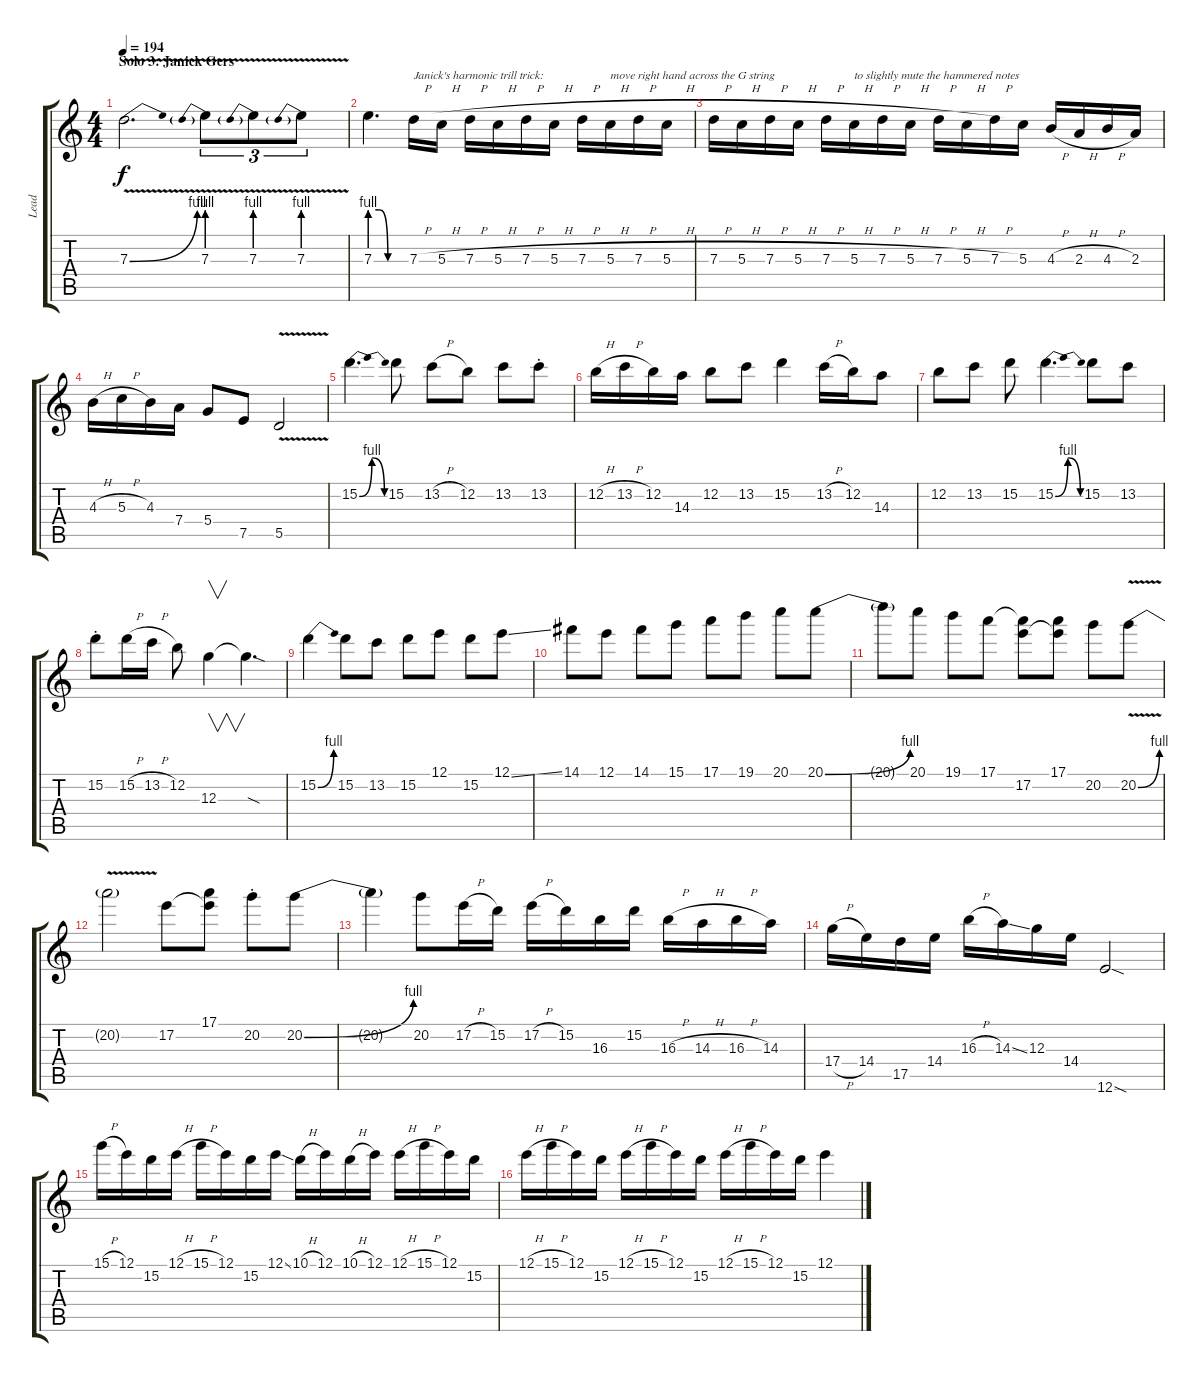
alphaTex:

\track ("Lead" "Lead") {instrument distortionguitar}
\staff {score tabs}
\tuning (E4 B3 G3 D3 A2 E2) {hide}
\ts (4 4)
\section ("" "Solo 3: Janick Gers")
\tempo 194
\clef g2
\ks aminor
7.3{be (bend 0 0 60 4) v}.2{d dy f} 7.3{be (prebend 0 4 60 4) v}.8{tu (3 2)} 7.3{be (prebend 0 4 60 4) v}.8{tu (3 2)} 7.3{be (prebend 0 4 60 4) v}.8{tu (3 2)} |
7.3{be (custom 0 4 15 4 30 0 60 0)}.4{d} 7.3{h}.16{txt "Janick's harmonic trill trick:"} 5.3{h}.16 7.3{h}.16 5.3{h}.16 7.3{h}.16 5.3{h}.16 7.3{h}.16 5.3{h}.16{txt "move right hand across the G string"} 7.3{h}.16 5.3{h}.16 |
7.3{h}.16 5.3{h}.16 7.3{h}.16 5.3{h}.16 7.3{h}.16 5.3{h}.16{txt "to slightly mute the hammered notes"} 7.3{h}.16 5.3{h}.16 7.3{h}.16 5.3{h}.16 7.3{h}.16 5.3.16 4.3{h}.16 2.3{h}.16 4.3{h}.16 2.3.16 |
4.3{h}.16 5.3{h}.16 4.3.16 7.4.16 5.4.8 7.5.8 5.5{v}.2 |
15.2{be (bendrelease 0 0 15 4 53 4 60 0)}.4{d} 15.2.8 13.2{h}.8 12.2.8 13.2.8 13.2{st}.8 |
12.2{h}.16 13.2{h}.16 12.2.16 14.3.16 12.2.8 13.2.8 15.2.4 13.2{h}.16 12.2.16 14.3.8 |
12.2.8 13.2.8 15.2.8 15.2{be (bendrelease 0 0 15 4 53 4 60 0)}.4{d} 15.2.8 13.2.8 |
15.2{st}.8 15.2{h}.16 13.2{h}.16 12.2.8 12.3.4{v} 12.3{sod t}.4{d} |
15.2{be (bend 0 0 60 4)}.4 15.2.8 13.2.8 15.2.8 12.1.8 15.2.8 12.1{ss}.8 |
14.1.8 12.1.8 14.1.8 15.1.8 17.1.8 19.1.8 20.1.8 20.1{be (bend 0 0 60 4)}.8 |
20.1{t}.8 20.1.8 19.1.8 17.1.8 (17.1{t} 17.2).8 (17.1 17.2{t}).8 20.2.8 20.2{be (bend 0 0 60 4) v}.8 |
20.2{t}.2 17.2.8 (17.1 17.2{t}).8 20.2{st}.8 20.2{be (bend 0 0 60 4)}.8 |
20.2{t}.4 20.2.8 17.2{h}.16 15.2.16 17.2{h}.16 15.2.16 16.3.16 15.2.16 16.3{h}.16 14.3{h}.16 16.3{h}.16 14.3.16 |
17.4{h}.16 14.4.16 17.5.16 14.4.16 16.3{h}.16 14.3{ss}.16 12.3.16 14.4.16 12.6{sod}.2 |
15.1{h}.16 12.1.16 15.2.16 12.1{h}.16 15.1{h}.16 12.1.16 15.2.16 12.1{ss}.16 10.1{h}.16 12.1.16 10.1{h}.16 12.1.16 12.1{h}.16 15.1{h}.16 12.1.16 15.2.16 |
12.1{h}.16 15.1{h}.16 12.1.16 15.2.16 12.1{h}.16 15.1{h}.16 12.1.16 15.2.16 12.1{h}.16 15.1{h}.16 12.1.16 15.2.16 12.1.4
